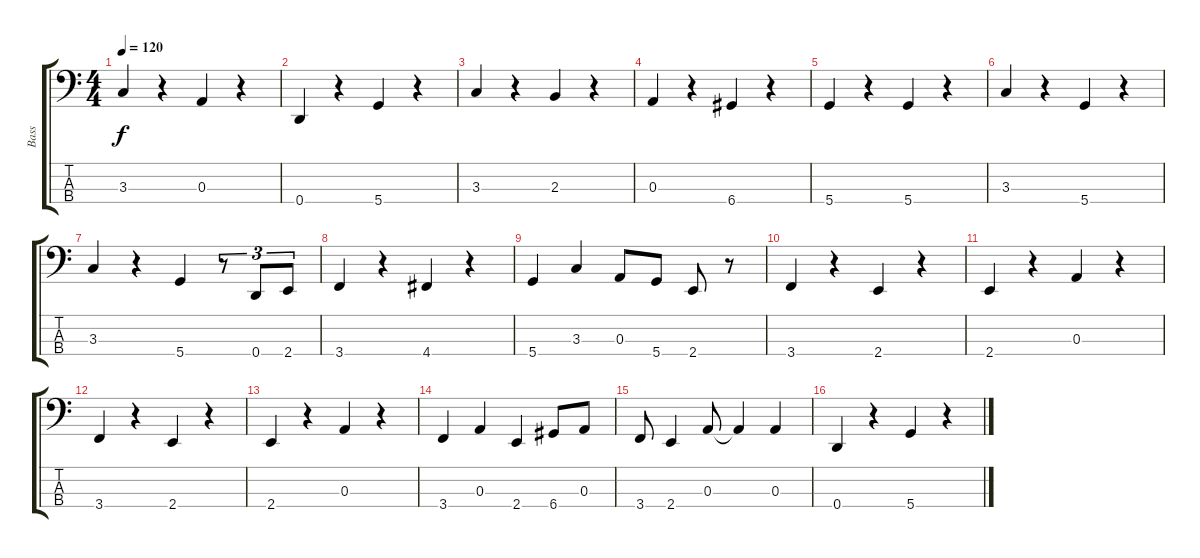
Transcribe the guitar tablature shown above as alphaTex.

\track ("Bass" "Bass") {instrument electricbassfinger}
\staff {score tabs}
\tuning (G2 D2 A1 D1) {hide}
\ts (4 4)
\tempo 120
\clef f4
\ks c
3.3.4{dy f} r.4 0.3.4 r.4 |
0.4.4 r.4 5.4.4 r.4 |
3.3.4 r.4 2.3.4 r.4 |
0.3.4 r.4 6.4.4 r.4 |
5.4.4 r.4 5.4.4 r.4 |
3.3.4 r.4 5.4.4 r.4 |
3.3.4 r.4 5.4.4 r.8{tu (3 2)} 0.4.8{tu (3 2)} 2.4.8{tu (3 2)} |
3.4.4 r.4 4.4.4 r.4 |
5.4.4 3.3.4 0.3.8 5.4.8 2.4.8 r.8 |
3.4.4 r.4 2.4.4 r.4 |
2.4.4 r.4 0.3.4 r.4 |
3.4.4 r.4 2.4.4 r.4 |
2.4.4 r.4 0.3.4 r.4 |
3.4.4 0.3.4 2.4.4 6.4.8 0.3.8 |
3.4.8 2.4.4 0.3.8 0.3{t}.4 0.3.4 |
0.4.4 r.4 5.4.4 r.4
